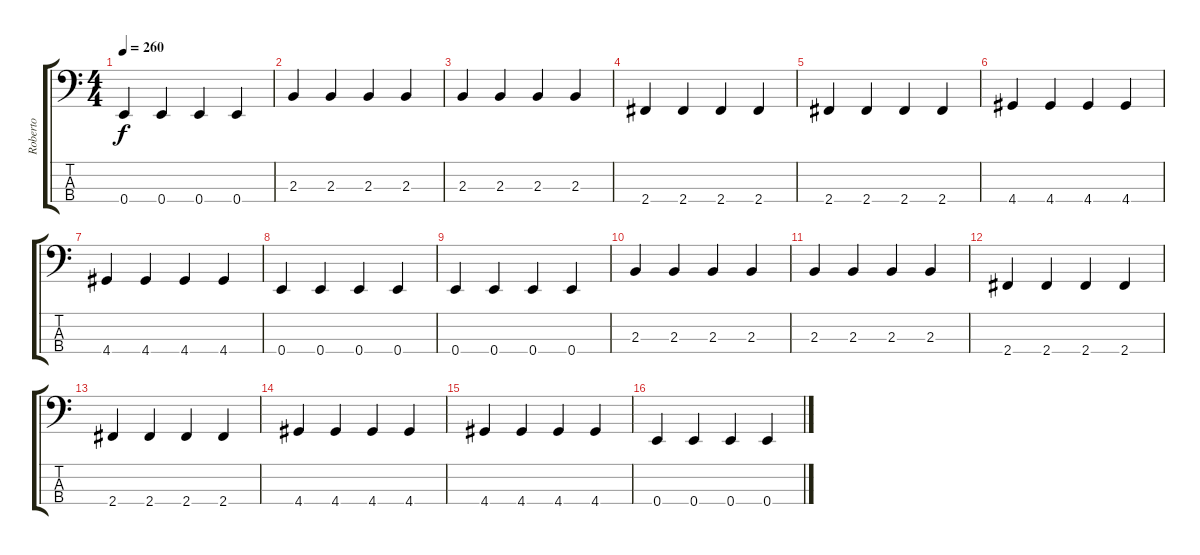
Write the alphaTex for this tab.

\track ("Roberto" "Roberto") {instrument electricbasspick}
\staff {score tabs}
\tuning (G2 D2 A1 E1) {hide}
\ts (4 4)
\tempo 260
\clef f4
\ks c
0.4.4{dy f} 0.4.4 0.4.4 0.4.4 |
2.3.4 2.3.4 2.3.4 2.3.4 |
2.3.4 2.3.4 2.3.4 2.3.4 |
2.4.4 2.4.4 2.4.4 2.4.4 |
2.4.4 2.4.4 2.4.4 2.4.4 |
4.4.4 4.4.4 4.4.4 4.4.4 |
4.4.4 4.4.4 4.4.4 4.4.4 |
0.4.4 0.4.4 0.4.4 0.4.4 |
0.4.4 0.4.4 0.4.4 0.4.4 |
2.3.4 2.3.4 2.3.4 2.3.4 |
2.3.4 2.3.4 2.3.4 2.3.4 |
2.4.4 2.4.4 2.4.4 2.4.4 |
2.4.4 2.4.4 2.4.4 2.4.4 |
4.4.4 4.4.4 4.4.4 4.4.4 |
4.4.4 4.4.4 4.4.4 4.4.4 |
0.4.4 0.4.4 0.4.4 0.4.4
